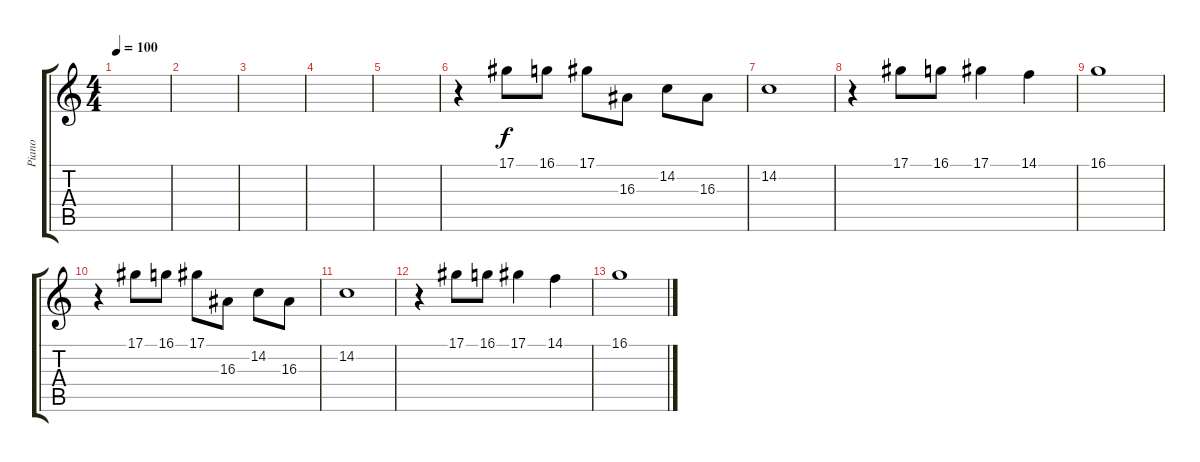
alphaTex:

\track ("Piano" "Piano") {instrument acousticgrandpiano}
\staff {score tabs}
\tuning (Eb4 Bb3 Gb3 Db3 Ab2 Db2) {hide}
\ts (4 4)
\tempo 100
\clef g2
\ks c
|
|
|
|
|
r.4 17.1.8 16.1.8 17.1.8 16.3.8 14.2.8 16.3.8 |
14.2.1 |
r.4 17.1.8 16.1.8 17.1.4 14.1.4 |
16.1.1 |
r.4 17.1.8 16.1.8 17.1.8 16.3.8 14.2.8 16.3.8 |
14.2.1 |
r.4 17.1.8 16.1.8 17.1.4 14.1.4 |
16.1.1
